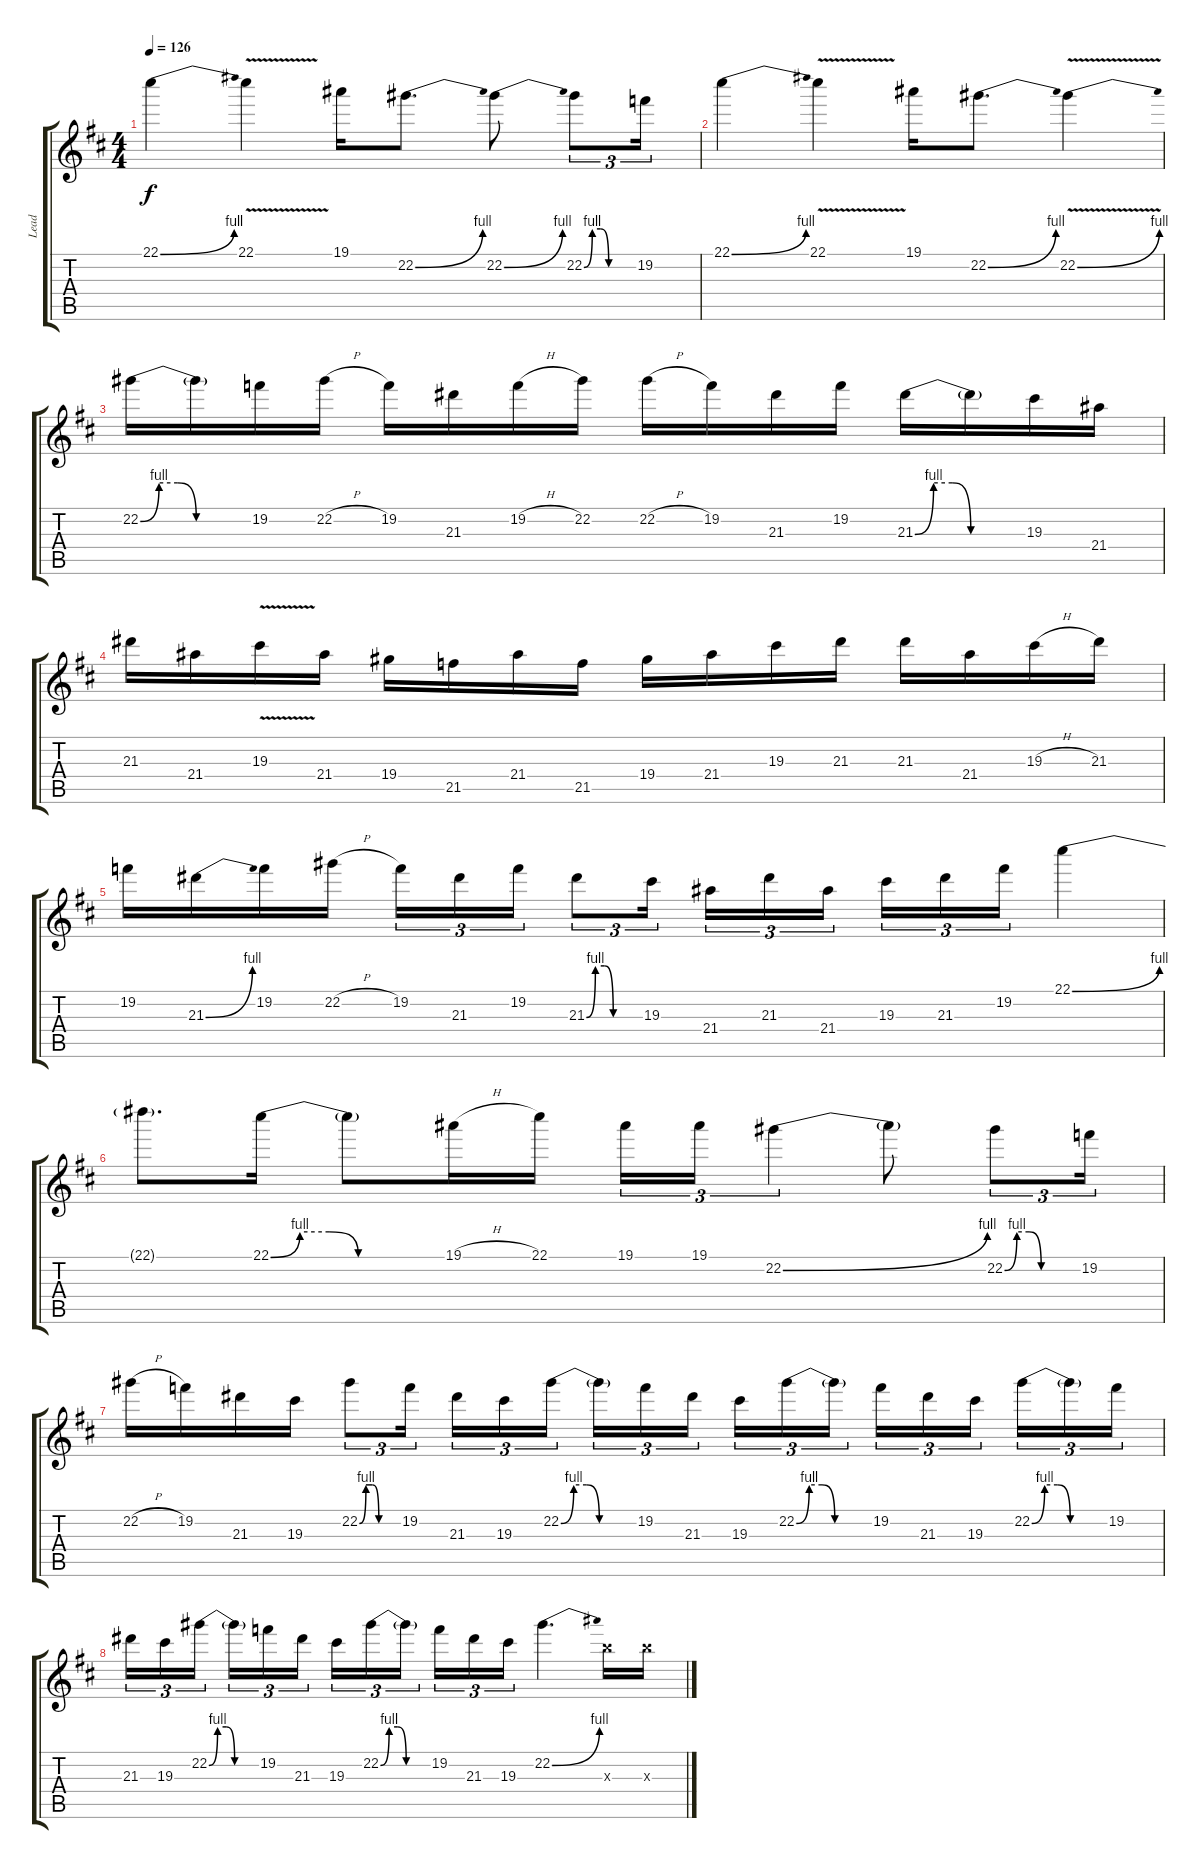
\track ("Lead" "Lead") {instrument overdrivenguitar}
\staff {score tabs}
\tuning (Eb4 Bb3 Gb3 Db3 Ab2 Eb2) {hide}
\ts (4 4)
\tempo 126
\clef g2
\ks d
22.1{be (bend 0 0 60 4)}.4{dy f} 22.1{v}.4 19.1.16 22.2{be (bend 0 0 60 4)}.8{d} 22.2{be (bend 0 0 60 4)}.8 22.2{be (custom 0 0 10 4 20 4 30 0 60 0)}.8{tu (3 2)} 19.2.16{tu (3 2)} |
22.1{be (bend 0 0 60 4)}.4 22.1{v}.4 19.1.16 22.2{be (bend 0 0 60 4)}.8{d} 22.2{be (bend 0 0 60 4) v}.4 |
22.2{be (custom 0 0 10 4 20 4 30 0 60 0)}.16 22.2{t}.16 19.2.16 22.2{h}.16 19.2.16 21.3.16 19.2{h}.16 22.2.16 22.2{h}.16 19.2.16 21.3.16 19.2.16 21.3{be (custom 0 0 10 4 20 4 30 0 60 0)}.16 21.3{t}.16 19.3.16 21.4.16 |
21.3.16 21.4.16 19.3{v}.16 21.4.16 19.4.16 21.5.16 21.4.16 21.5.16 19.4.16 21.4.16 19.3.16 21.3.16 21.3.16 21.4.16 19.3{h}.16 21.3.16 |
19.2.16 21.3{be (bend 0 0 60 4)}.16 19.2.16 22.2{h}.16 19.2.16{tu (3 2)} 21.3.16{tu (3 2)} 19.2.16{tu (3 2)} 21.3{be (custom 0 0 10 4 20 4 30 0 60 0)}.8{tu (3 2)} 19.3.16{tu (3 2)} 21.4.16{tu (3 2)} 21.3.16{tu (3 2)} 21.4.16{tu (3 2) beam splitsecondary} 19.3.16{tu (3 2)} 21.3.16{tu (3 2)} 19.2.16{tu (3 2)} 22.1{be (bend 0 0 60 4)}.4 |
22.1{t}.8{d} 22.1{be (custom 0 0 10 4 20 4 30 0 60 0)}.16 22.1{t}.8 19.1{h}.16 22.1.16 19.1.16{tu (3 2)} 19.1.16{tu (3 2)} 22.2{be (bend 0 0 60 4)}.4{tu (3 2)} 22.2{t}.8 22.2{be (custom 0 0 10 4 20 4 30 0 60 0)}.8{tu (3 2)} 19.2.16{tu (3 2)} |
22.2{h}.16 19.2.16 21.3.16 19.3.16 22.2{be (custom 0 0 10 4 20 4 30 0 60 0)}.8{tu (3 2)} 19.2.16{tu (3 2) beam splitsecondary} 21.3.16{tu (3 2)} 19.3.16{tu (3 2)} 22.2{be (custom 0 0 10 4 20 4 30 0 60 0)}.16{tu (3 2)} 22.2{t}.16{tu (3 2)} 19.2.16{tu (3 2)} 21.3.16{tu (3 2) beam splitsecondary} 19.3.16{tu (3 2)} 22.2{be (custom 0 0 10 4 20 4 30 0 60 0)}.16{tu (3 2)} 22.2{t}.16{tu (3 2)} 19.2.16{tu (3 2)} 21.3.16{tu (3 2)} 19.3.16{tu (3 2) beam splitsecondary} 22.2{be (custom 0 0 10 4 20 4 30 0 60 0)}.16{tu (3 2)} 22.2{t}.16{tu (3 2)} 19.2.16{tu (3 2)} |
21.3.16{tu (3 2)} 19.3.16{tu (3 2)} 22.2{be (custom 0 0 10 4 20 4 30 0 60 0)}.16{tu (3 2) beam splitsecondary} 22.2{t}.16{tu (3 2)} 19.2.16{tu (3 2)} 21.3.16{tu (3 2)} 19.3.16{tu (3 2)} 22.2{be (custom 0 0 10 4 20 4 30 0 60 0)}.16{tu (3 2)} 22.2{t}.16{tu (3 2) beam splitsecondary} 19.2.16{tu (3 2)} 21.3.16{tu (3 2)} 19.3.16{tu (3 2)} 22.2{be (bend 0 0 60 4)}.4{d} 17.3{x}.16 17.3{x}.16
